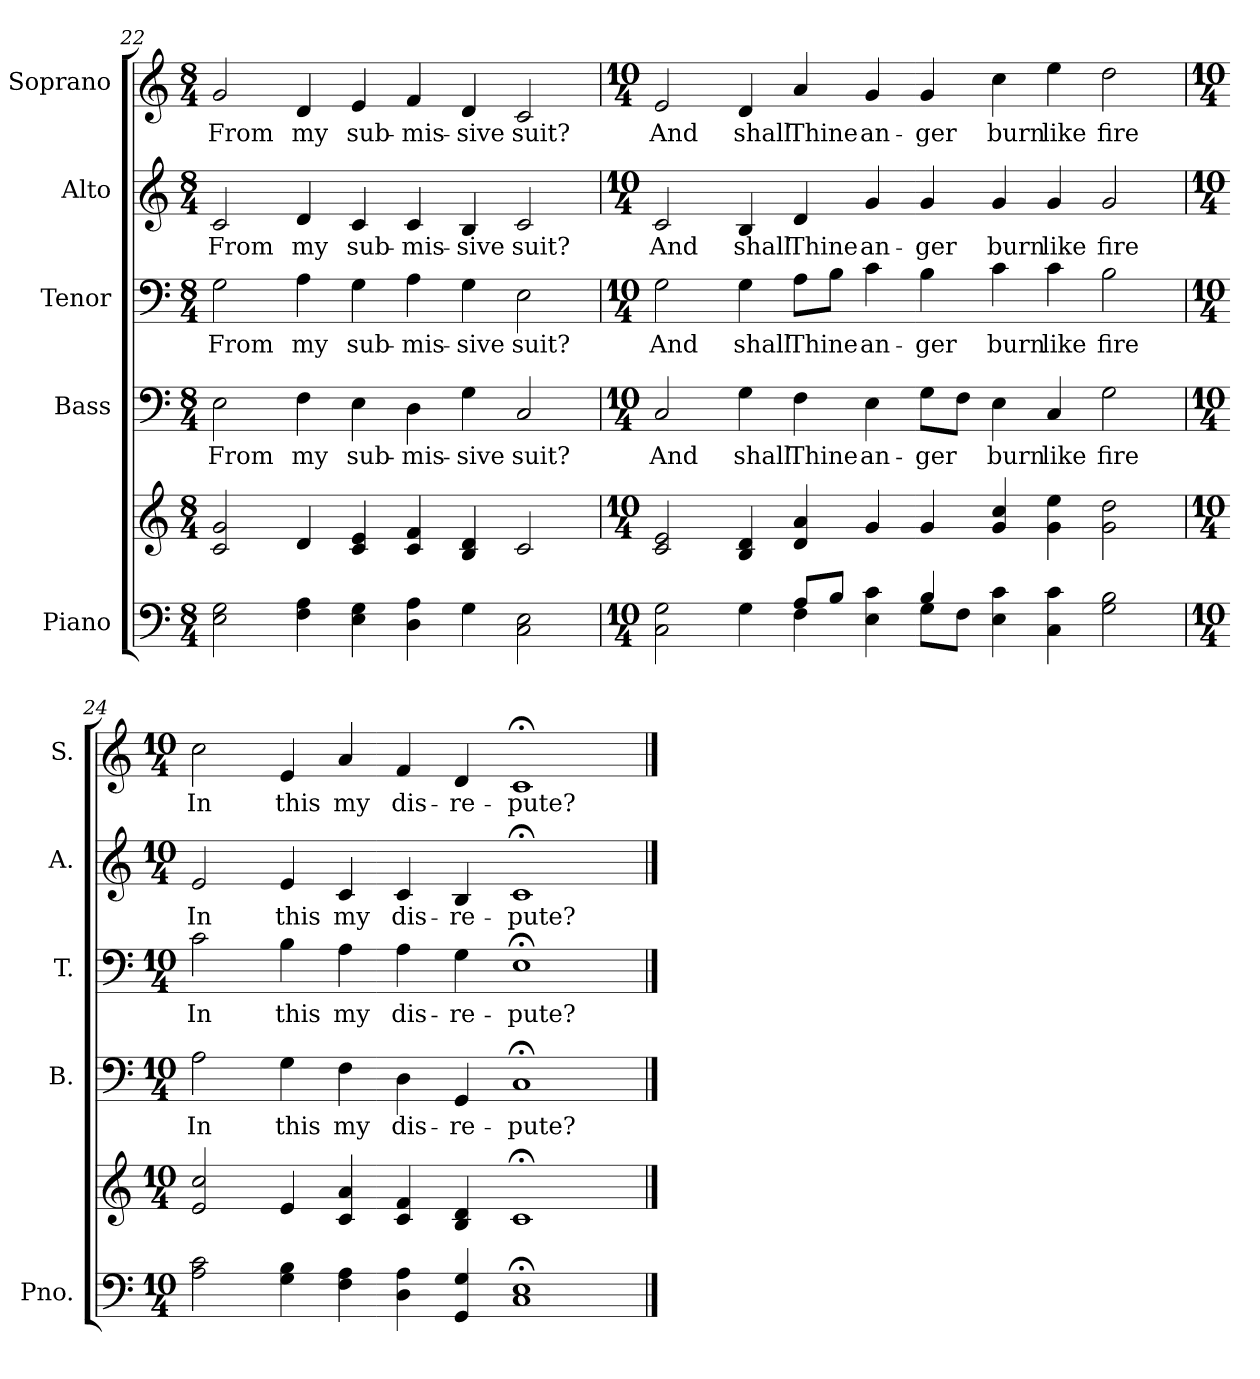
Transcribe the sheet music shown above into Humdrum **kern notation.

**kern	**kern	**kern	**text	**kern	**text	**kern	**text	**kern	**text
*part5	*part5	*part4	*part4	*part3	*part3	*part2	*part2	*part1	*part1
*staff6	*staff5	*staff4	*staff4	*staff3	*staff3	*staff2	*staff2	*staff1	*staff1
*I"Piano	*	*I"Bass	*	*I"Tenor	*	*I"Alto	*	*I"Soprano	*
*I'Pno.	*	*I'B.	*	*I'T.	*	*I'A.	*	*I'S.	*
*clefF4	*clefG2	*clefF4	*	*clefF4	*	*clefG2	*	*clefG2	*
*k[]	*k[]	*k[]	*	*k[]	*	*k[]	*	*k[]	*
*C:	*C:	*C:	*	*C:	*	*C:	*	*C:	*
*M8/4	*M8/4	*M8/4	*	*M8/4	*	*M8/4	*	*M8/4	*
=22	=22	=22	=22	=22	=22	=22	=22	=22	=22
!	!	!	!LO:LY:b:color=#000000	!	!	!	!	!	!
!	!	!	!	!	!LO:LY:b:color=#000000	!	!	!	!
!	!	!	!	!	!	!	!LO:LY:b:color=#000000	!	!
!	!	!	!	!	!	!	!	!	!LO:LY:b:color=#000000
2Ei\ 2Gi	2ci/ 2gi	2Ei\	From	2Gi\	From	2ci/	From	2gi/	From
!	!	!	!LO:LY:b:color=#000000	!	!	!	!	!	!
!	!	!	!	!	!LO:LY:b:color=#000000	!	!	!	!
!	!	!	!	!	!	!	!LO:LY:b:color=#000000	!	!
!	!	!	!	!	!	!	!	!	!LO:LY:b:color=#000000
4Fi\ 4Ai	4di/	4Fi\	my	4Ai\	my	4di/	my	4di/	my
!	!	!	!LO:LY:b:color=#000000	!	!	!	!	!	!
!	!	!	!	!	!LO:LY:b:color=#000000	!	!	!	!
!	!	!	!	!	!	!	!LO:LY:b:color=#000000	!	!
!	!	!	!	!	!	!	!	!	!LO:LY:b:color=#000000
4Ei\ 4Gi	4ci/ 4ei	4Ei\	sub-	4Gi\	sub-	4ci/	sub-	4ei/	sub-
!	!	!	!LO:LY:b:color=#000000	!	!	!	!	!	!
!	!	!	!	!	!LO:LY:b:color=#000000	!	!	!	!
!	!	!	!	!	!	!	!LO:LY:b:color=#000000	!	!
!	!	!	!	!	!	!	!	!	!LO:LY:b:color=#000000
4Di\ 4Ai	4ci/ 4fi	4Di\	-mis-	4Ai\	-mis-	4ci/	-mis-	4fi/	-mis-
!	!	!	!LO:LY:b:color=#000000	!	!	!	!	!	!
!	!	!	!	!	!LO:LY:b:color=#000000	!	!	!	!
!	!	!	!	!	!	!	!LO:LY:b:color=#000000	!	!
!	!	!	!	!	!	!	!	!	!LO:LY:b:color=#000000
4Gi\	4Bi/ 4di	4Gi\	-sive	4Gi\	-sive	4Bi/	-sive	4di/	-sive
!	!	!	!LO:LY:b:color=#000000	!	!	!	!	!	!
!	!	!	!	!	!LO:LY:b:color=#000000	!	!	!	!
!	!	!	!	!	!	!	!LO:LY:b:color=#000000	!	!
!	!	!	!	!	!	!	!	!	!LO:LY:b:color=#000000
2Ci\ 2Ei	2ci/	2Ci/	suit?	2Ei\	suit?	2ci/	suit?	2ci/	suit?
!!LO:PB:g=z
=23	=23	=23	=23	=23	=23	=23	=23	=23	=23
*M10/4	*M10/4	*M10/4	*	*M10/4	*	*M10/4	*	*M10/4	*
*^	*	*	*	*	*	*	*	*	*
!	!	!	!	!LO:LY:b:color=#000000	!	!	!	!	!	!
!	!	!	!	!	!	!LO:LY:b:color=#000000	!	!	!	!
!	!	!	!	!	!	!	!	!LO:LY:b:color=#000000	!	!
!	!	!	!	!	!	!	!	!	!	!LO:LY:b:color=#000000
2Ci\ 2Gi	2ryy	2ci/ 2ei	2Ci/	And	2Gi\	And	2ci/	And	2ei/	And
!	!	!	!	!LO:LY:b:color=#000000	!	!	!	!	!	!
!	!	!	!	!	!	!LO:LY:b:color=#000000	!	!	!	!
!	!	!	!	!	!	!	!	!LO:LY:b:color=#000000	!	!
!	!	!	!	!	!	!	!	!	!	!LO:LY:b:color=#000000
4Gi\	4ryy	4Bi/ 4di	4Gi\	shall	4Gi\	shall	4Bi/	shall	4di/	shall
!	!	!	!	!LO:LY:b:color=#000000	!	!	!	!	!	!
!	!	!	!	!	!	!LO:LY:b:color=#000000	!	!	!	!
!	!	!	!	!	!	!	!	!LO:LY:b:color=#000000	!	!
!	!	!	!	!	!	!	!	!	!	!LO:LY:b:color=#000000
8Ai/L	4Fi\	4di/ 4ai	4Fi\	Thine	8Ai\L	Thine	4di/	Thine	4ai/	Thine
8Bi/J	.	.	.	.	8Bi\J	.	.	.	.	.
!	!	!	!	!LO:LY:b:color=#000000	!	!	!	!	!	!
!	!	!	!	!	!	!LO:LY:b:color=#000000	!	!	!	!
!	!	!	!	!	!	!	!	!LO:LY:b:color=#000000	!	!
!	!	!	!	!	!	!	!	!	!	!LO:LY:b:color=#000000
4Ei\ 4ci	4ryy	4gi/	4Ei\	an-	4ci\	an-	4gi/	an-	4gi/	an-
!	!	!	!	!LO:LY:b:color=#000000	!	!	!	!	!	!
!	!	!	!	!	!	!LO:LY:b:color=#000000	!	!	!	!
!	!	!	!	!	!	!	!	!LO:LY:b:color=#000000	!	!
!	!	!	!	!	!	!	!	!	!	!LO:LY:b:color=#000000
4Bi/	8Gi\L	4gi/	8Gi\L	-ger	4Bi\	-ger	4gi/	-ger	4gi/	-ger
.	8Fi\J	.	8Fi\J	.	.	.	.	.	.	.
!	!	!	!	!LO:LY:b:color=#000000	!	!	!	!	!	!
!	!	!	!	!	!	!LO:LY:b:color=#000000	!	!	!	!
!	!	!	!	!	!	!	!	!LO:LY:b:color=#000000	!	!
!	!	!	!	!	!	!	!	!	!	!LO:LY:b:color=#000000
4Ei\ 4ci	2ryy	4gi/ 4cci	4Ei\	burn	4ci\	burn	4gi/	burn	4cci\	burn
!	!	!	!	!LO:LY:b:color=#000000	!	!	!	!	!	!
!	!	!	!	!	!	!LO:LY:b:color=#000000	!	!	!	!
!	!	!	!	!	!	!	!	!LO:LY:b:color=#000000	!	!
!	!	!	!	!	!	!	!	!	!	!LO:LY:b:color=#000000
4Ci\ 4ci	.	4gi\ 4eei	4Ci/	like	4ci\	like	4gi/	like	4eei\	like
!	!	!	!	!LO:LY:b:color=#000000	!	!	!	!	!	!
!	!	!	!	!	!	!LO:LY:b:color=#000000	!	!	!	!
!	!	!	!	!	!	!	!	!LO:LY:b:color=#000000	!	!
!	!	!	!	!	!	!	!	!	!	!LO:LY:b:color=#000000
2Gi\ 2Bi	2ryy	2gi\ 2ddi	2Gi\	fire	2Bi\	fire	2gi/	fire	2ddi\	fire
*v	*v	*	*	*	*	*	*	*	*	*
=24	=24	=24	=24	=24	=24	=24	=24	=24	=24
*M10/4	*M10/4	*M10/4	*	*M10/4	*	*M10/4	*	*M10/4	*
*^	*	*	*	*	*	*	*	*	*
!	!	!	!	!LO:LY:b:color=#000000	!	!	!	!	!	!
*v	*v	*	*	*	*	*	*	*	*	*
*^	*	*	*	*	*	*	*	*	*
!	!	!	!	!	!	!LO:LY:b:color=#000000	!	!	!	!
*v	*v	*	*	*	*	*	*	*	*	*
*^	*	*	*	*	*	*	*	*	*
!	!	!	!	!	!	!	!	!LO:LY:b:color=#000000	!	!
*v	*v	*	*	*	*	*	*	*	*	*
*^	*	*	*	*	*	*	*	*	*
!	!	!	!	!	!	!	!	!	!	!LO:LY:b:color=#000000
*v	*v	*	*	*	*	*	*	*	*	*
2Ai\ 2ci	2ei/ 2cci	2Ai\	In	2ci\	In	2ei/	In	2cci\	In
!	!	!	!LO:LY:b:color=#000000	!	!	!	!	!	!
!	!	!	!	!	!LO:LY:b:color=#000000	!	!	!	!
!	!	!	!	!	!	!	!LO:LY:b:color=#000000	!	!
!	!	!	!	!	!	!	!	!	!LO:LY:b:color=#000000
4Gi\ 4Bi	4ei/	4Gi\	this	4Bi\	this	4ei/	this	4ei/	this
!	!	!	!LO:LY:b:color=#000000	!	!	!	!	!	!
!	!	!	!	!	!LO:LY:b:color=#000000	!	!	!	!
!	!	!	!	!	!	!	!LO:LY:b:color=#000000	!	!
!	!	!	!	!	!	!	!	!	!LO:LY:b:color=#000000
4Fi\ 4Ai	4ci/ 4ai	4Fi\	my	4Ai\	my	4ci/	my	4ai/	my
!	!	!	!LO:LY:b:color=#000000	!	!	!	!	!	!
!	!	!	!	!	!LO:LY:b:color=#000000	!	!	!	!
!	!	!	!	!	!	!	!LO:LY:b:color=#000000	!	!
!	!	!	!	!	!	!	!	!	!LO:LY:b:color=#000000
4Di\ 4Ai	4ci/ 4fi	4Di\	dis-	4Ai\	dis-	4ci/	dis-	4fi/	dis-
!	!	!	!LO:LY:b:color=#000000	!	!	!	!	!	!
!	!	!	!	!	!LO:LY:b:color=#000000	!	!	!	!
!	!	!	!	!	!	!	!LO:LY:b:color=#000000	!	!
!	!	!	!	!	!	!	!	!	!LO:LY:b:color=#000000
4GGi/ 4Gi	4Bi/ 4di	4GGi/	-re-	4Gi\	-re-	4Bi/	-re-	4di/	-re-
!	!	!	!LO:LY:b:color=#000000	!	!	!	!	!	!
!	!	!	!	!	!LO:LY:b:color=#000000	!	!	!	!
!	!	!	!	!	!	!	!LO:LY:b:color=#000000	!	!
!	!	!	!	!	!	!	!	!	!LO:LY:b:color=#000000
1Ci; 1Ei;	1c;i	1C;i	-pute?	1E;i	-pute?	1c;i	-pute?	1c;i	-pute?
==	==	==	==	==	==	==	==	==	==
*-	*-	*-	*-	*-	*-	*-	*-	*-	*-
